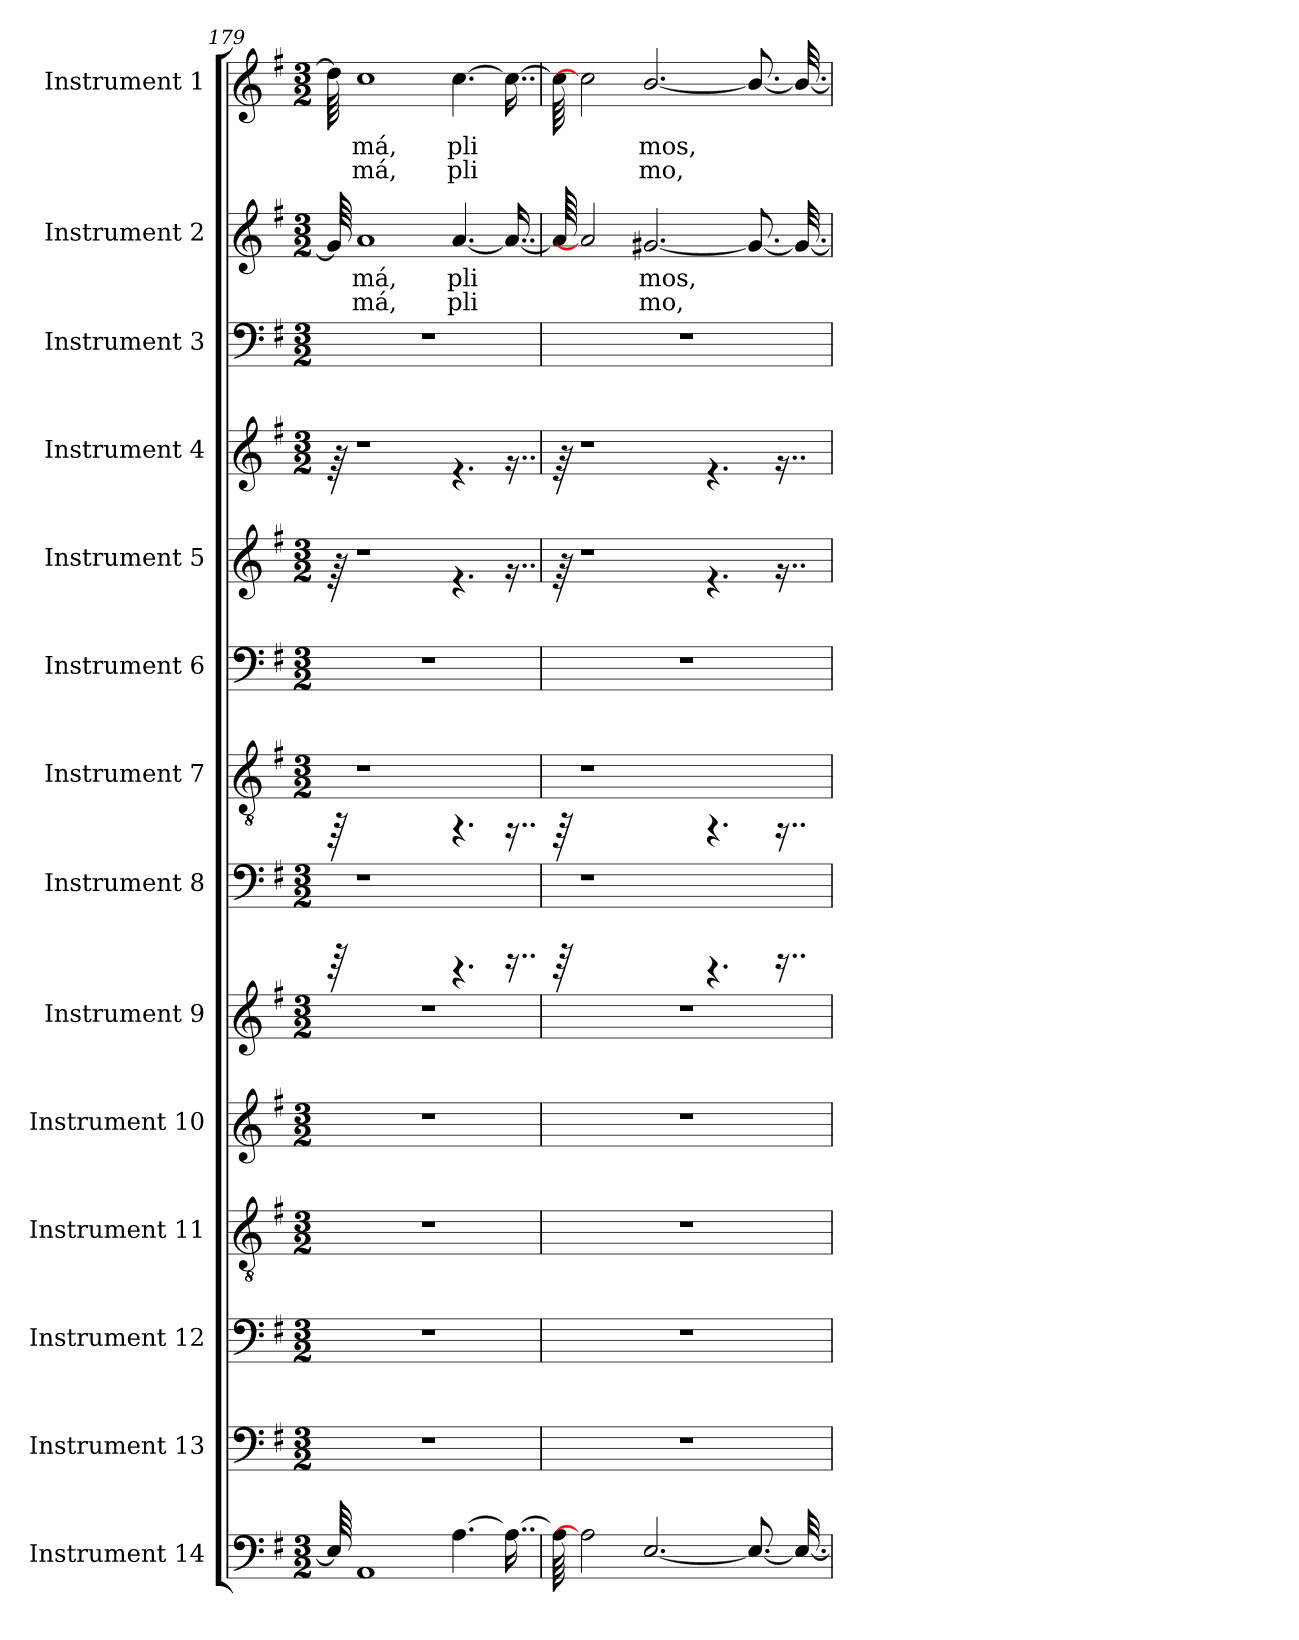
**kern	**kern	**kern	**kern	**kern	**kern	**kern	**kern	**kern	**kern	**kern	**kern	**kern	**text	**text	**kern	**text	**text
*part14	*part13	*part12	*part11	*part10	*part9	*part8	*part7	*part6	*part5	*part4	*part3	*part2	*part2	*part2	*part1	*part1	*part1
*staff14	*staff13	*staff12	*staff11	*staff10	*staff9	*staff8	*staff7	*staff6	*staff5	*staff4	*staff3	*staff2	*staff2	*staff2	*staff1	*staff1	*staff1
*I"Instrument 14	*I"Instrument 13	*I"Instrument 12	*I"Instrument 11	*I"Instrument 10	*I"Instrument 9	*I"Instrument 8	*I"Instrument 7	*I"Instrument 6	*I"Instrument 5	*I"Instrument 4	*I"Instrument 3	*I"Instrument 2	*	*	*I"Instrument 1	*	*
*clefF4	*clefF4	*clefF4	*clefGv2	*clefG2	*clefG2	*clefF4	*clefGv2	*clefF4	*clefG2	*clefG2	*clefF4	*clefG2	*	*	*clefG2	*	*
*k[f#]	*k[f#]	*k[f#]	*k[f#]	*k[f#]	*k[f#]	*k[f#]	*k[f#]	*k[f#]	*k[f#]	*k[f#]	*k[f#]	*k[f#]	*	*	*k[f#]	*	*
*G:	*G:	*G:	*G:	*G:	*G:	*G:	*G:	*G:	*G:	*G:	*G:	*G:	*	*	*G:	*	*
*M3/2	*M3/2	*M3/2	*M3/2	*M3/2	*M3/2	*M3/2	*M3/2	*M3/2	*M3/2	*M3/2	*M3/2	*M3/2	*	*	*M3/2	*	*
=179	=179	=179	=179	=179	=179	=179	=179	=179	=179	=179	=179	=179	=179	=179	=179	=179	=179
64E/]	1.r	1.r	1.r	1.r	1.r	64rCCC	64rFF	1.r	64rf	64rf	1.r	64g#/]	.	.	64dd\]	.	.
!	!	!	!	!	!	!	!	!	!	!	!	!	!LO:LY:b:rj	!LO:LY:b:rj	!	!LO:LY:b:cj	!LO:LY:b:cj
1AA	.	.	.	.	.	1r	1r	.	1r	1r	.	1a	-má,	má,	1cc	-má,	má,
!	!	!	!	!	!	!	!	!	!	!	!	!	!LO:LY:b:rj	!LO:LY:b:rj	!	!LO:LY:b:cj	!LO:LY:b:cj
[>4.A\	.	.	.	.	.	4.rCCC	4.rFF	.	4.rf	4.rf	.	[<4.a/	pli-	-pli-	[>4.cc\	pli-	-pli-
16..A\_>	.	.	.	.	.	16..rCCC	16..rFF	.	16..rf	16..rf	.	16..a/_<	.	.	16..cc\_>	.	.
=180	=180	=180	=180	=180	=180	=180	=180	=180	=180	=180	=180	=180	=180	=180	=180	=180	=180
64A\]	1.r	1.r	1.r	1.r	1.r	64rCCC	64rFF	1.r	64rf	64rf	1.r	64a/]	.	.	64cc\]	.	.
!	!	!	!	!	!	!	!	!	!	!	!	!	!LO:LY:b:rj	!LO:LY:b:rj	!	!LO:LY:b:cj	!LO:LY:b:cj
2A\]	.	.	.	.	.	1r	1r	.	1r	1r	.	2a/]	--	-	2cc\]	--	-
!	!	!	!	!	!	!	!	!	!	!	!	!	!LO:LY:b:rj	!LO:LY:b:rj	!	!LO:LY:b:cj	!LO:LY:b:cj
[<2.E/	.	.	.	.	.	.	.	.	.	.	.	[<2.g#X/	mos,	mo,	[<2.b/	mos,	mo,
.	.	.	.	.	.	4.rCCC	4.rFF	.	4.rf	4.rf	.	.	.	.	.	.	.
8.E/_<	.	.	.	.	.	.	.	.	.	.	.	8.g#/_<	.	.	8.b/_<	.	.
.	.	.	.	.	.	16..rCCC	16..rFF	.	16..rf	16..rf	.	.	.	.	.	.	.
32.E/_<	.	.	.	.	.	.	.	.	.	.	.	32.g#/_<	.	.	32.b/_<	.	.
=	=	=	=	=	=	=	=	=	=	=	=	=	=	=	=	=	=
*-	*-	*-	*-	*-	*-	*-	*-	*-	*-	*-	*-	*-	*-	*-	*-	*-	*-
